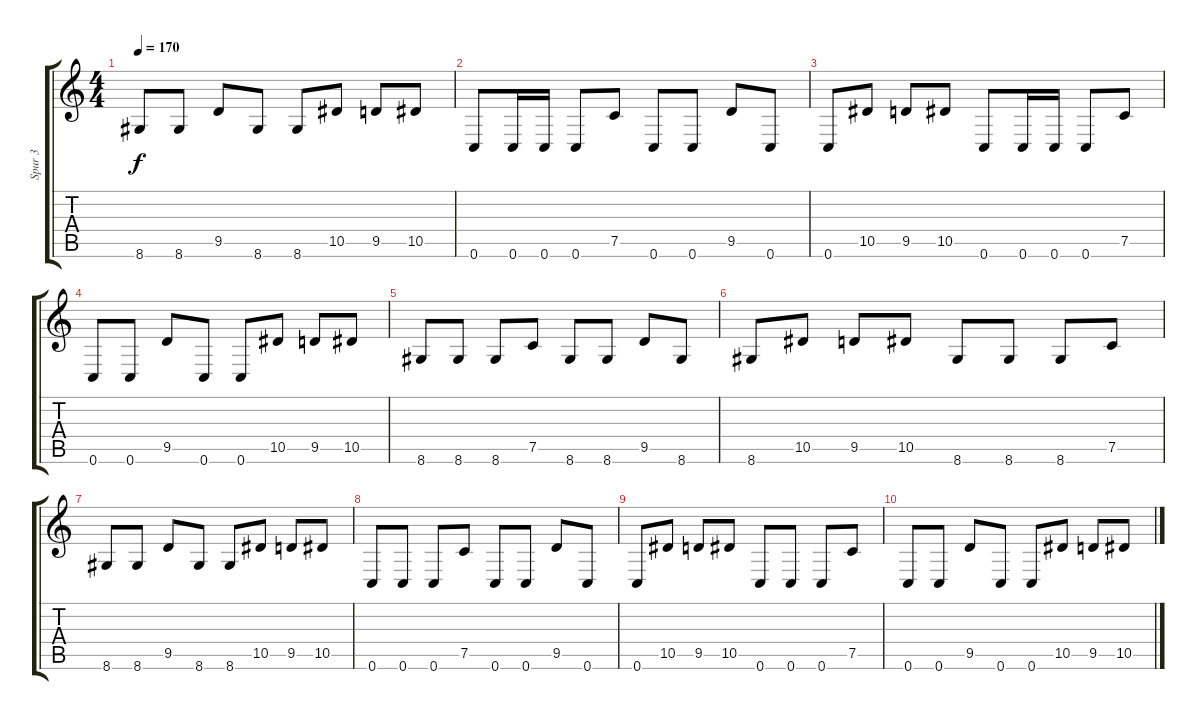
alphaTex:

\track ("Spur 3" "Spur 3") {solo instrument distortionguitar}
\staff {score tabs}
\tuning (C4 G3 Eb3 Bb2 F2 C2) {hide}
\ts (4 4)
\tempo 170
\clef g2
\ks c
8.6.8{dy f} 8.6.8 9.5.8 8.6.8 8.6.8 10.5.8 9.5.8 10.5.8 |
0.6.8 0.6.16 0.6.16 0.6.8 7.5.8 0.6.8 0.6.8 9.5.8 0.6.8 |
0.6.8 10.5.8 9.5.8 10.5.8 0.6.8 0.6.16 0.6.16 0.6.8 7.5.8 |
0.6.8 0.6.8 9.5.8 0.6.8 0.6.8 10.5.8 9.5.8 10.5.8 |
8.6.8 8.6.8 8.6.8 7.5.8 8.6.8 8.6.8 9.5.8 8.6.8 |
8.6.8 10.5.8 9.5.8 10.5.8 8.6.8 8.6.8 8.6.8 7.5.8 |
8.6.8 8.6.8 9.5.8 8.6.8 8.6.8 10.5.8 9.5.8 10.5.8 |
0.6.8 0.6.8 0.6.8 7.5.8 0.6.8 0.6.8 9.5.8 0.6.8 |
0.6.8 10.5.8 9.5.8 10.5.8 0.6.8 0.6.8 0.6.8 7.5.8 |
0.6.8 0.6.8 9.5.8 0.6.8 0.6.8 10.5.8 9.5.8 10.5.8
